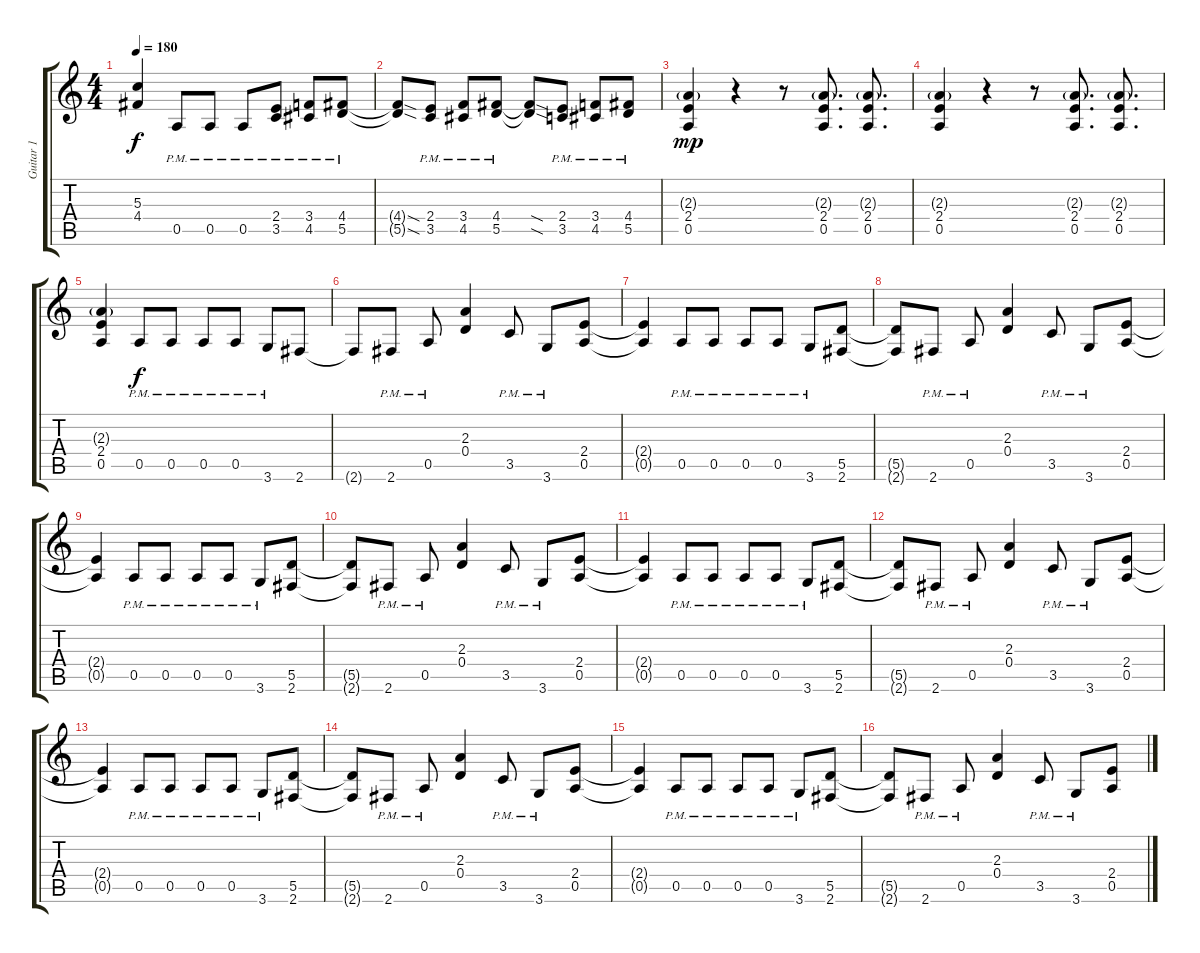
\track ("Guitar 1" "Guitar 1") {instrument distortionguitar}
\staff {score tabs}
\tuning (E4 B3 G3 D3 A2 E2) {hide}
\ts (4 4)
\tempo 180
\clef g2
\ks c
(5.3 4.4).4{dy f} 0.5{pm}.8 0.5{pm}.8 0.5{pm}.8 (2.4{pm} 3.5{pm}).8 (3.4{pm} 4.5{pm}).8 (4.4{pm} 5.5{pm}).8 |
(4.4{sod t} 5.5{sod t}).8 (2.4{pm} 3.5{pm}).8 (3.4{pm} 4.5{pm}).8 (4.4{pm} 5.5{pm}).8 (4.4{sod t} 5.5{sod t}).8 (2.4{pm} 3.5{pm}).8 (3.4{pm} 4.5{pm}).8 (4.4{pm} 5.5{pm}).8 |
(2.3{g} 2.4 0.5).4{dy mp} r.4 r.8 (2.3{g} 2.4 0.5).8{d} (2.3{g} 2.4 0.5).8{d} |
(2.3{g} 2.4 0.5).4 r.4 r.8 (2.3{g} 2.4 0.5).8{d} (2.3{g} 2.4 0.5).8{d} |
(2.3{g} 2.4 0.5).4 0.5{pm}.8{dy f} 0.5{pm}.8 0.5{pm}.8 0.5{pm}.8 3.6{pm}.8 2.6.8 |
2.6{t}.8 2.6{pm}.8 0.5{pm}.8 (2.3 0.4).4 3.5{pm}.8 3.6{pm}.8 (2.4 0.5).8 |
(2.4{t} 0.5{t}).4 0.5{pm}.8 0.5{pm}.8 0.5{pm}.8 0.5{pm}.8 3.6{pm}.8 (5.5 2.6).8 |
(5.5{t} 2.6{t}).8 2.6{pm}.8 0.5{pm}.8 (2.3 0.4).4 3.5{pm}.8 3.6{pm}.8 (2.4 0.5).8 |
(2.4{t} 0.5{t}).4 0.5{pm}.8 0.5{pm}.8 0.5{pm}.8 0.5{pm}.8 3.6{pm}.8 (5.5 2.6).8 |
(5.5{t} 2.6{t}).8 2.6{pm}.8 0.5{pm}.8 (2.3 0.4).4 3.5{pm}.8 3.6{pm}.8 (2.4 0.5).8 |
(2.4{t} 0.5{t}).4 0.5{pm}.8 0.5{pm}.8 0.5{pm}.8 0.5{pm}.8 3.6{pm}.8 (5.5 2.6).8 |
(5.5{t} 2.6{t}).8 2.6{pm}.8 0.5{pm}.8 (2.3 0.4).4 3.5{pm}.8 3.6{pm}.8 (2.4 0.5).8 |
(2.4{t} 0.5{t}).4 0.5{pm}.8 0.5{pm}.8 0.5{pm}.8 0.5{pm}.8 3.6{pm}.8 (5.5 2.6).8 |
(5.5{t} 2.6{t}).8 2.6{pm}.8 0.5{pm}.8 (2.3 0.4).4 3.5{pm}.8 3.6{pm}.8 (2.4 0.5).8 |
(2.4{t} 0.5{t}).4 0.5{pm}.8 0.5{pm}.8 0.5{pm}.8 0.5{pm}.8 3.6{pm}.8 (5.5 2.6).8 |
(5.5{t} 2.6{t}).8 2.6{pm}.8 0.5{pm}.8 (2.3 0.4).4 3.5{pm}.8 3.6{pm}.8 (2.4 0.5).8
